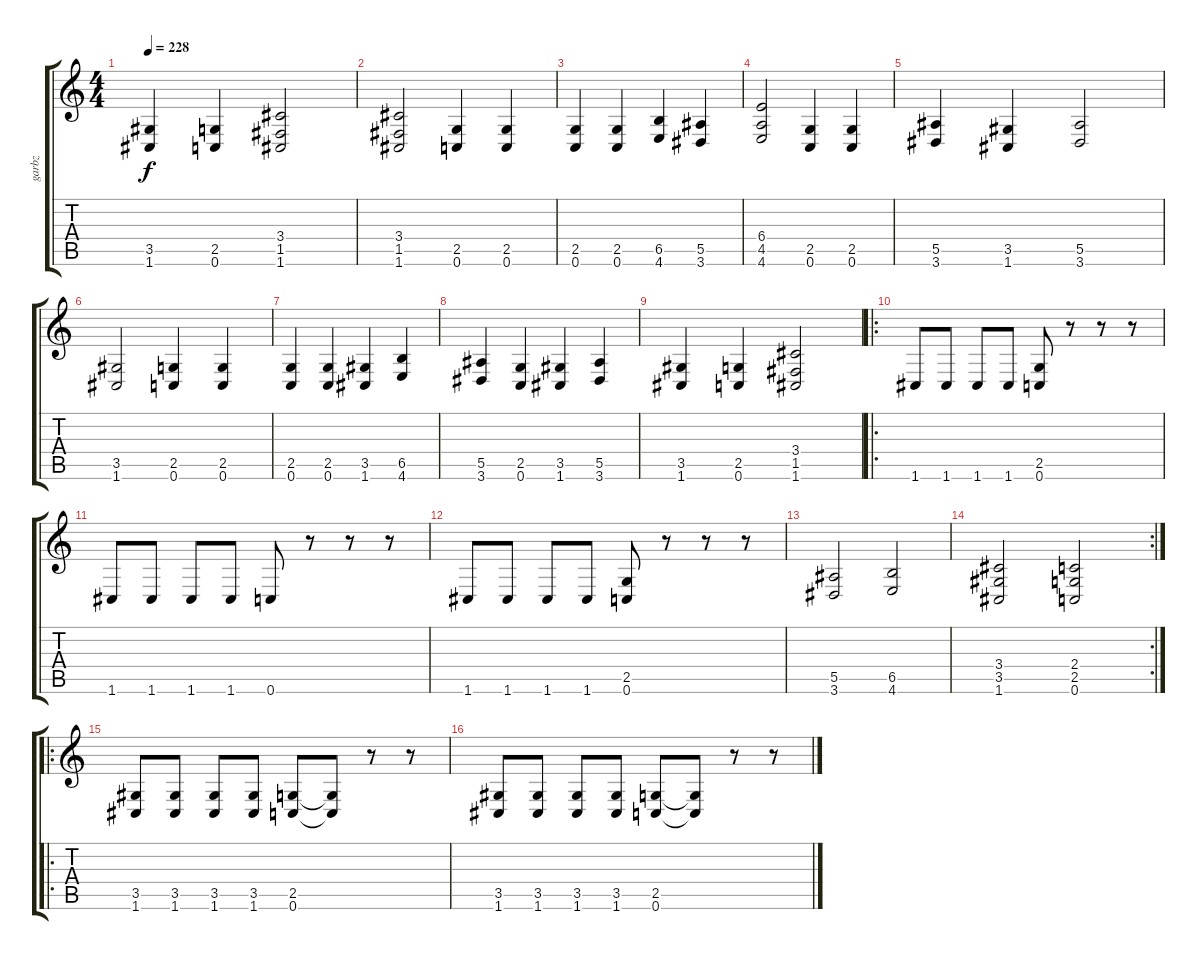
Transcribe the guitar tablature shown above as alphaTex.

\track ("garbz" "garbz") {instrument distortionguitar}
\staff {score tabs}
\tuning (C4 G3 Eb3 Bb2 F2 C2) {hide}
\ts (4 4)
\tempo 228
\clef g2
\ks c
(3.5 1.6).4{dy f} (2.5 0.6).4 (3.4 1.5 1.6).2 |
(3.4 1.5 1.6).2 (2.5 0.6).4 (2.5 0.6).4 |
(2.5 0.6).4 (2.5 0.6).4 (6.5 4.6).4 (5.5 3.6).4 |
(6.4 4.5 4.6).2 (2.5 0.6).4 (2.5 0.6).4 |
(5.5 3.6).4 (3.5 1.6).4 (5.5 3.6).2 |
(3.5 1.6).2 (2.5 0.6).4 (2.5 0.6).4 |
(2.5 0.6).4 (2.5 0.6).4 (3.5 1.6).4 (6.5 4.6).4 |
(5.5 3.6).4 (2.5 0.6).4 (3.5 1.6).4 (5.5 3.6).4 |
(3.5 1.6).4 (2.5 0.6).4 (3.4 1.5 1.6).2 |
\ro
1.6.8 1.6.8 1.6.8 1.6.8 (2.5 0.6).8 r.8 r.8 r.8 |
1.6.8 1.6.8 1.6.8 1.6.8 0.6.8 r.8 r.8 r.8 |
1.6.8 1.6.8 1.6.8 1.6.8 (2.5 0.6).8 r.8 r.8 r.8 |
(5.5 3.6).2 (6.5 4.6).2 |
\rc 2
(3.4 3.5 1.6).2 (2.4 2.5 0.6).2 |
\ro
(3.5 1.6).8 (3.5 1.6).8 (3.5 1.6).8 (3.5 1.6).8 (2.5 0.6).8 (2.5{t} 0.6{t}).8 r.8 r.8 |
(3.5 1.6).8 (3.5 1.6).8 (3.5 1.6).8 (3.5 1.6).8 (2.5 0.6).8 (2.5{t} 0.6{t}).8 r.8 r.8
